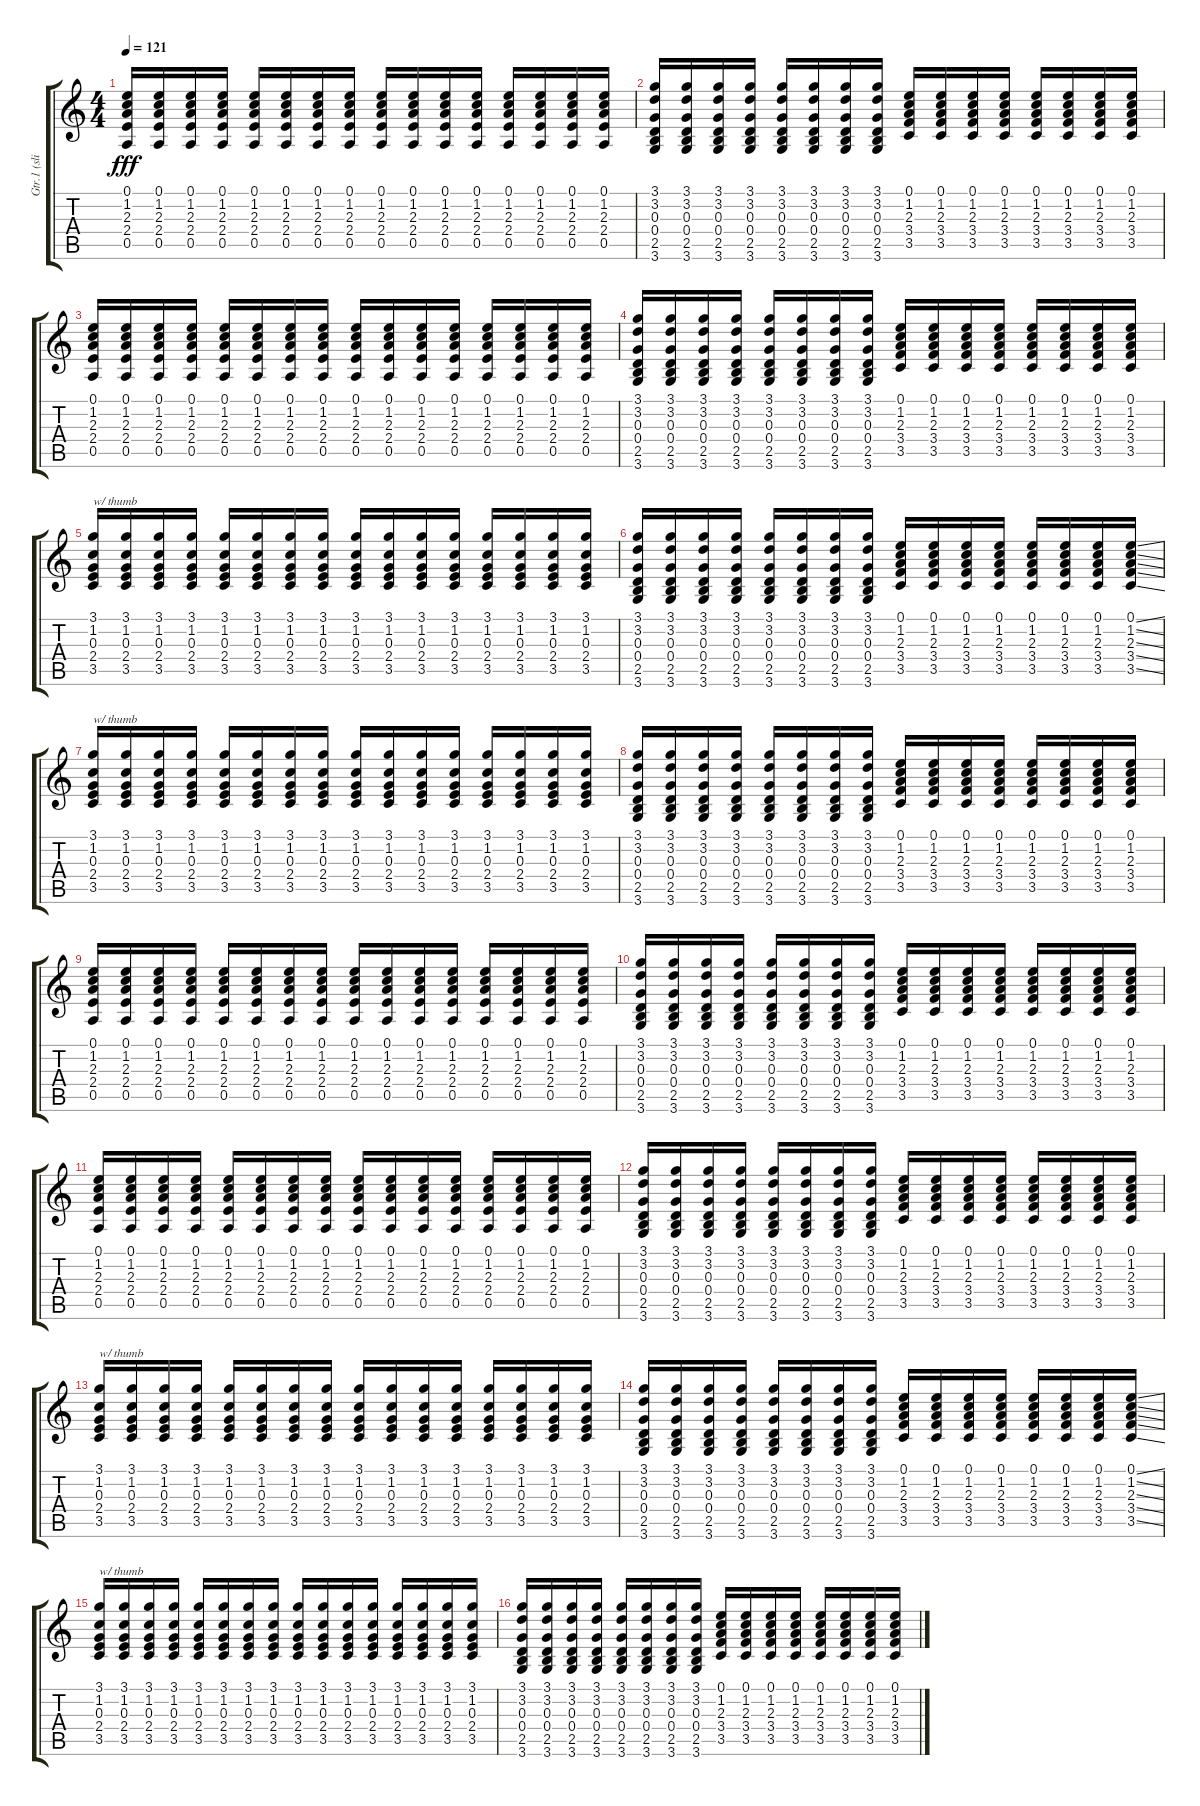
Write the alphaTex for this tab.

\track ("Gtr.1 (slight dist.) - John" "Gtr.1 (sli") {instrument overdrivenguitar}
\staff {score tabs}
\tuning (E4 B3 G3 D3 A2 E2) {hide}
\ts (4 4)
\tempo 121
\clef g2
\ks c
(0.1 1.2 2.3 2.4 0.5).16{dy fff} (0.1 1.2 2.3 2.4 0.5).16 (0.1 1.2 2.3 2.4 0.5).16 (0.1 1.2 2.3 2.4 0.5).16 (0.1 1.2 2.3 2.4 0.5).16 (0.1 1.2 2.3 2.4 0.5).16 (0.1 1.2 2.3 2.4 0.5).16 (0.1 1.2 2.3 2.4 0.5).16 (0.1 1.2 2.3 2.4 0.5).16 (0.1 1.2 2.3 2.4 0.5).16 (0.1 1.2 2.3 2.4 0.5).16 (0.1 1.2 2.3 2.4 0.5).16 (0.1 1.2 2.3 2.4 0.5).16 (0.1 1.2 2.3 2.4 0.5).16 (0.1 1.2 2.3 2.4 0.5).16 (0.1 1.2 2.3 2.4 0.5).16 |
(3.1 3.2 0.3 0.4 2.5 3.6).16 (3.1 3.2 0.3 0.4 2.5 3.6).16 (3.1 3.2 0.3 0.4 2.5 3.6).16 (3.1 3.2 0.3 0.4 2.5 3.6).16 (3.1 3.2 0.3 0.4 2.5 3.6).16 (3.1 3.2 0.3 0.4 2.5 3.6).16 (3.1 3.2 0.3 0.4 2.5 3.6).16 (3.1 3.2 0.3 0.4 2.5 3.6).16 (0.1 1.2 2.3 3.4 3.5).16 (0.1 1.2 2.3 3.4 3.5).16 (0.1 1.2 2.3 3.4 3.5).16 (0.1 1.2 2.3 3.4 3.5).16 (0.1 1.2 2.3 3.4 3.5).16 (0.1 1.2 2.3 3.4 3.5).16 (0.1 1.2 2.3 3.4 3.5).16 (0.1 1.2 2.3 3.4 3.5).16 |
(0.1 1.2 2.3 2.4 0.5).16 (0.1 1.2 2.3 2.4 0.5).16 (0.1 1.2 2.3 2.4 0.5).16 (0.1 1.2 2.3 2.4 0.5).16 (0.1 1.2 2.3 2.4 0.5).16 (0.1 1.2 2.3 2.4 0.5).16 (0.1 1.2 2.3 2.4 0.5).16 (0.1 1.2 2.3 2.4 0.5).16 (0.1 1.2 2.3 2.4 0.5).16 (0.1 1.2 2.3 2.4 0.5).16 (0.1 1.2 2.3 2.4 0.5).16 (0.1 1.2 2.3 2.4 0.5).16 (0.1 1.2 2.3 2.4 0.5).16 (0.1 1.2 2.3 2.4 0.5).16 (0.1 1.2 2.3 2.4 0.5).16 (0.1 1.2 2.3 2.4 0.5).16 |
(3.1 3.2 0.3 0.4 2.5 3.6).16 (3.1 3.2 0.3 0.4 2.5 3.6).16 (3.1 3.2 0.3 0.4 2.5 3.6).16 (3.1 3.2 0.3 0.4 2.5 3.6).16 (3.1 3.2 0.3 0.4 2.5 3.6).16 (3.1 3.2 0.3 0.4 2.5 3.6).16 (3.1 3.2 0.3 0.4 2.5 3.6).16 (3.1 3.2 0.3 0.4 2.5 3.6).16 (0.1 1.2 2.3 3.4 3.5).16 (0.1 1.2 2.3 3.4 3.5).16 (0.1 1.2 2.3 3.4 3.5).16 (0.1 1.2 2.3 3.4 3.5).16 (0.1 1.2 2.3 3.4 3.5).16 (0.1 1.2 2.3 3.4 3.5).16 (0.1 1.2 2.3 3.4 3.5).16 (0.1 1.2 2.3 3.4 3.5).16 |
(3.1 1.2 0.3 2.4 3.5).16{txt "w/ thumb"} (3.1 1.2 0.3 2.4 3.5).16 (3.1 1.2 0.3 2.4 3.5).16 (3.1 1.2 0.3 2.4 3.5).16 (3.1 1.2 0.3 2.4 3.5).16 (3.1 1.2 0.3 2.4 3.5).16 (3.1 1.2 0.3 2.4 3.5).16 (3.1 1.2 0.3 2.4 3.5).16 (3.1 1.2 0.3 2.4 3.5).16 (3.1 1.2 0.3 2.4 3.5).16 (3.1 1.2 0.3 2.4 3.5).16 (3.1 1.2 0.3 2.4 3.5).16 (3.1 1.2 0.3 2.4 3.5).16 (3.1 1.2 0.3 2.4 3.5).16 (3.1 1.2 0.3 2.4 3.5).16 (3.1 1.2 0.3 2.4 3.5).16 |
(3.1 3.2 0.3 0.4 2.5 3.6).16 (3.1 3.2 0.3 0.4 2.5 3.6).16 (3.1 3.2 0.3 0.4 2.5 3.6).16 (3.1 3.2 0.3 0.4 2.5 3.6).16 (3.1 3.2 0.3 0.4 2.5 3.6).16 (3.1 3.2 0.3 0.4 2.5 3.6).16 (3.1 3.2 0.3 0.4 2.5 3.6).16 (3.1 3.2 0.3 0.4 2.5 3.6).16 (0.1 1.2 2.3 3.4 3.5).16 (0.1 1.2 2.3 3.4 3.5).16 (0.1 1.2 2.3 3.4 3.5).16 (0.1 1.2 2.3 3.4 3.5).16 (0.1 1.2 2.3 3.4 3.5).16 (0.1 1.2 2.3 3.4 3.5).16 (0.1 1.2 2.3 3.4 3.5).16 (0.1{ss} 1.2{ss} 2.3{ss} 3.4{ss} 3.5{ss}).16 |
(3.1 1.2 0.3 2.4 3.5).16{txt "w/ thumb"} (3.1 1.2 0.3 2.4 3.5).16 (3.1 1.2 0.3 2.4 3.5).16 (3.1 1.2 0.3 2.4 3.5).16 (3.1 1.2 0.3 2.4 3.5).16 (3.1 1.2 0.3 2.4 3.5).16 (3.1 1.2 0.3 2.4 3.5).16 (3.1 1.2 0.3 2.4 3.5).16 (3.1 1.2 0.3 2.4 3.5).16 (3.1 1.2 0.3 2.4 3.5).16 (3.1 1.2 0.3 2.4 3.5).16 (3.1 1.2 0.3 2.4 3.5).16 (3.1 1.2 0.3 2.4 3.5).16 (3.1 1.2 0.3 2.4 3.5).16 (3.1 1.2 0.3 2.4 3.5).16 (3.1 1.2 0.3 2.4 3.5).16 |
(3.1 3.2 0.3 0.4 2.5 3.6).16 (3.1 3.2 0.3 0.4 2.5 3.6).16 (3.1 3.2 0.3 0.4 2.5 3.6).16 (3.1 3.2 0.3 0.4 2.5 3.6).16 (3.1 3.2 0.3 0.4 2.5 3.6).16 (3.1 3.2 0.3 0.4 2.5 3.6).16 (3.1 3.2 0.3 0.4 2.5 3.6).16 (3.1 3.2 0.3 0.4 2.5 3.6).16 (0.1 1.2 2.3 3.4 3.5).16 (0.1 1.2 2.3 3.4 3.5).16 (0.1 1.2 2.3 3.4 3.5).16 (0.1 1.2 2.3 3.4 3.5).16 (0.1 1.2 2.3 3.4 3.5).16 (0.1 1.2 2.3 3.4 3.5).16 (0.1 1.2 2.3 3.4 3.5).16 (0.1 1.2 2.3 3.4 3.5).16 |
(0.1 1.2 2.3 2.4 0.5).16 (0.1 1.2 2.3 2.4 0.5).16 (0.1 1.2 2.3 2.4 0.5).16 (0.1 1.2 2.3 2.4 0.5).16 (0.1 1.2 2.3 2.4 0.5).16 (0.1 1.2 2.3 2.4 0.5).16 (0.1 1.2 2.3 2.4 0.5).16 (0.1 1.2 2.3 2.4 0.5).16 (0.1 1.2 2.3 2.4 0.5).16 (0.1 1.2 2.3 2.4 0.5).16 (0.1 1.2 2.3 2.4 0.5).16 (0.1 1.2 2.3 2.4 0.5).16 (0.1 1.2 2.3 2.4 0.5).16 (0.1 1.2 2.3 2.4 0.5).16 (0.1 1.2 2.3 2.4 0.5).16 (0.1 1.2 2.3 2.4 0.5).16 |
(3.1 3.2 0.3 0.4 2.5 3.6).16 (3.1 3.2 0.3 0.4 2.5 3.6).16 (3.1 3.2 0.3 0.4 2.5 3.6).16 (3.1 3.2 0.3 0.4 2.5 3.6).16 (3.1 3.2 0.3 0.4 2.5 3.6).16 (3.1 3.2 0.3 0.4 2.5 3.6).16 (3.1 3.2 0.3 0.4 2.5 3.6).16 (3.1 3.2 0.3 0.4 2.5 3.6).16 (0.1 1.2 2.3 3.4 3.5).16 (0.1 1.2 2.3 3.4 3.5).16 (0.1 1.2 2.3 3.4 3.5).16 (0.1 1.2 2.3 3.4 3.5).16 (0.1 1.2 2.3 3.4 3.5).16 (0.1 1.2 2.3 3.4 3.5).16 (0.1 1.2 2.3 3.4 3.5).16 (0.1 1.2 2.3 3.4 3.5).16 |
(0.1 1.2 2.3 2.4 0.5).16 (0.1 1.2 2.3 2.4 0.5).16 (0.1 1.2 2.3 2.4 0.5).16 (0.1 1.2 2.3 2.4 0.5).16 (0.1 1.2 2.3 2.4 0.5).16 (0.1 1.2 2.3 2.4 0.5).16 (0.1 1.2 2.3 2.4 0.5).16 (0.1 1.2 2.3 2.4 0.5).16 (0.1 1.2 2.3 2.4 0.5).16 (0.1 1.2 2.3 2.4 0.5).16 (0.1 1.2 2.3 2.4 0.5).16 (0.1 1.2 2.3 2.4 0.5).16 (0.1 1.2 2.3 2.4 0.5).16 (0.1 1.2 2.3 2.4 0.5).16 (0.1 1.2 2.3 2.4 0.5).16 (0.1 1.2 2.3 2.4 0.5).16 |
(3.1 3.2 0.3 0.4 2.5 3.6).16 (3.1 3.2 0.3 0.4 2.5 3.6).16 (3.1 3.2 0.3 0.4 2.5 3.6).16 (3.1 3.2 0.3 0.4 2.5 3.6).16 (3.1 3.2 0.3 0.4 2.5 3.6).16 (3.1 3.2 0.3 0.4 2.5 3.6).16 (3.1 3.2 0.3 0.4 2.5 3.6).16 (3.1 3.2 0.3 0.4 2.5 3.6).16 (0.1 1.2 2.3 3.4 3.5).16 (0.1 1.2 2.3 3.4 3.5).16 (0.1 1.2 2.3 3.4 3.5).16 (0.1 1.2 2.3 3.4 3.5).16 (0.1 1.2 2.3 3.4 3.5).16 (0.1 1.2 2.3 3.4 3.5).16 (0.1 1.2 2.3 3.4 3.5).16 (0.1 1.2 2.3 3.4 3.5).16 |
(3.1 1.2 0.3 2.4 3.5).16{txt "w/ thumb"} (3.1 1.2 0.3 2.4 3.5).16 (3.1 1.2 0.3 2.4 3.5).16 (3.1 1.2 0.3 2.4 3.5).16 (3.1 1.2 0.3 2.4 3.5).16 (3.1 1.2 0.3 2.4 3.5).16 (3.1 1.2 0.3 2.4 3.5).16 (3.1 1.2 0.3 2.4 3.5).16 (3.1 1.2 0.3 2.4 3.5).16 (3.1 1.2 0.3 2.4 3.5).16 (3.1 1.2 0.3 2.4 3.5).16 (3.1 1.2 0.3 2.4 3.5).16 (3.1 1.2 0.3 2.4 3.5).16 (3.1 1.2 0.3 2.4 3.5).16 (3.1 1.2 0.3 2.4 3.5).16 (3.1 1.2 0.3 2.4 3.5).16 |
(3.1 3.2 0.3 0.4 2.5 3.6).16 (3.1 3.2 0.3 0.4 2.5 3.6).16 (3.1 3.2 0.3 0.4 2.5 3.6).16 (3.1 3.2 0.3 0.4 2.5 3.6).16 (3.1 3.2 0.3 0.4 2.5 3.6).16 (3.1 3.2 0.3 0.4 2.5 3.6).16 (3.1 3.2 0.3 0.4 2.5 3.6).16 (3.1 3.2 0.3 0.4 2.5 3.6).16 (0.1 1.2 2.3 3.4 3.5).16 (0.1 1.2 2.3 3.4 3.5).16 (0.1 1.2 2.3 3.4 3.5).16 (0.1 1.2 2.3 3.4 3.5).16 (0.1 1.2 2.3 3.4 3.5).16 (0.1 1.2 2.3 3.4 3.5).16 (0.1 1.2 2.3 3.4 3.5).16 (0.1{ss} 1.2{ss} 2.3{ss} 3.4{ss} 3.5{ss}).16 |
(3.1 1.2 0.3 2.4 3.5).16{txt "w/ thumb"} (3.1 1.2 0.3 2.4 3.5).16 (3.1 1.2 0.3 2.4 3.5).16 (3.1 1.2 0.3 2.4 3.5).16 (3.1 1.2 0.3 2.4 3.5).16 (3.1 1.2 0.3 2.4 3.5).16 (3.1 1.2 0.3 2.4 3.5).16 (3.1 1.2 0.3 2.4 3.5).16 (3.1 1.2 0.3 2.4 3.5).16 (3.1 1.2 0.3 2.4 3.5).16 (3.1 1.2 0.3 2.4 3.5).16 (3.1 1.2 0.3 2.4 3.5).16 (3.1 1.2 0.3 2.4 3.5).16 (3.1 1.2 0.3 2.4 3.5).16 (3.1 1.2 0.3 2.4 3.5).16 (3.1 1.2 0.3 2.4 3.5).16 |
(3.1 3.2 0.3 0.4 2.5 3.6).16 (3.1 3.2 0.3 0.4 2.5 3.6).16 (3.1 3.2 0.3 0.4 2.5 3.6).16 (3.1 3.2 0.3 0.4 2.5 3.6).16 (3.1 3.2 0.3 0.4 2.5 3.6).16 (3.1 3.2 0.3 0.4 2.5 3.6).16 (3.1 3.2 0.3 0.4 2.5 3.6).16 (3.1 3.2 0.3 0.4 2.5 3.6).16 (0.1 1.2 2.3 3.4 3.5).16 (0.1 1.2 2.3 3.4 3.5).16 (0.1 1.2 2.3 3.4 3.5).16 (0.1 1.2 2.3 3.4 3.5).16 (0.1 1.2 2.3 3.4 3.5).16 (0.1 1.2 2.3 3.4 3.5).16 (0.1 1.2 2.3 3.4 3.5).16 (0.1 1.2 2.3 3.4 3.5).16
